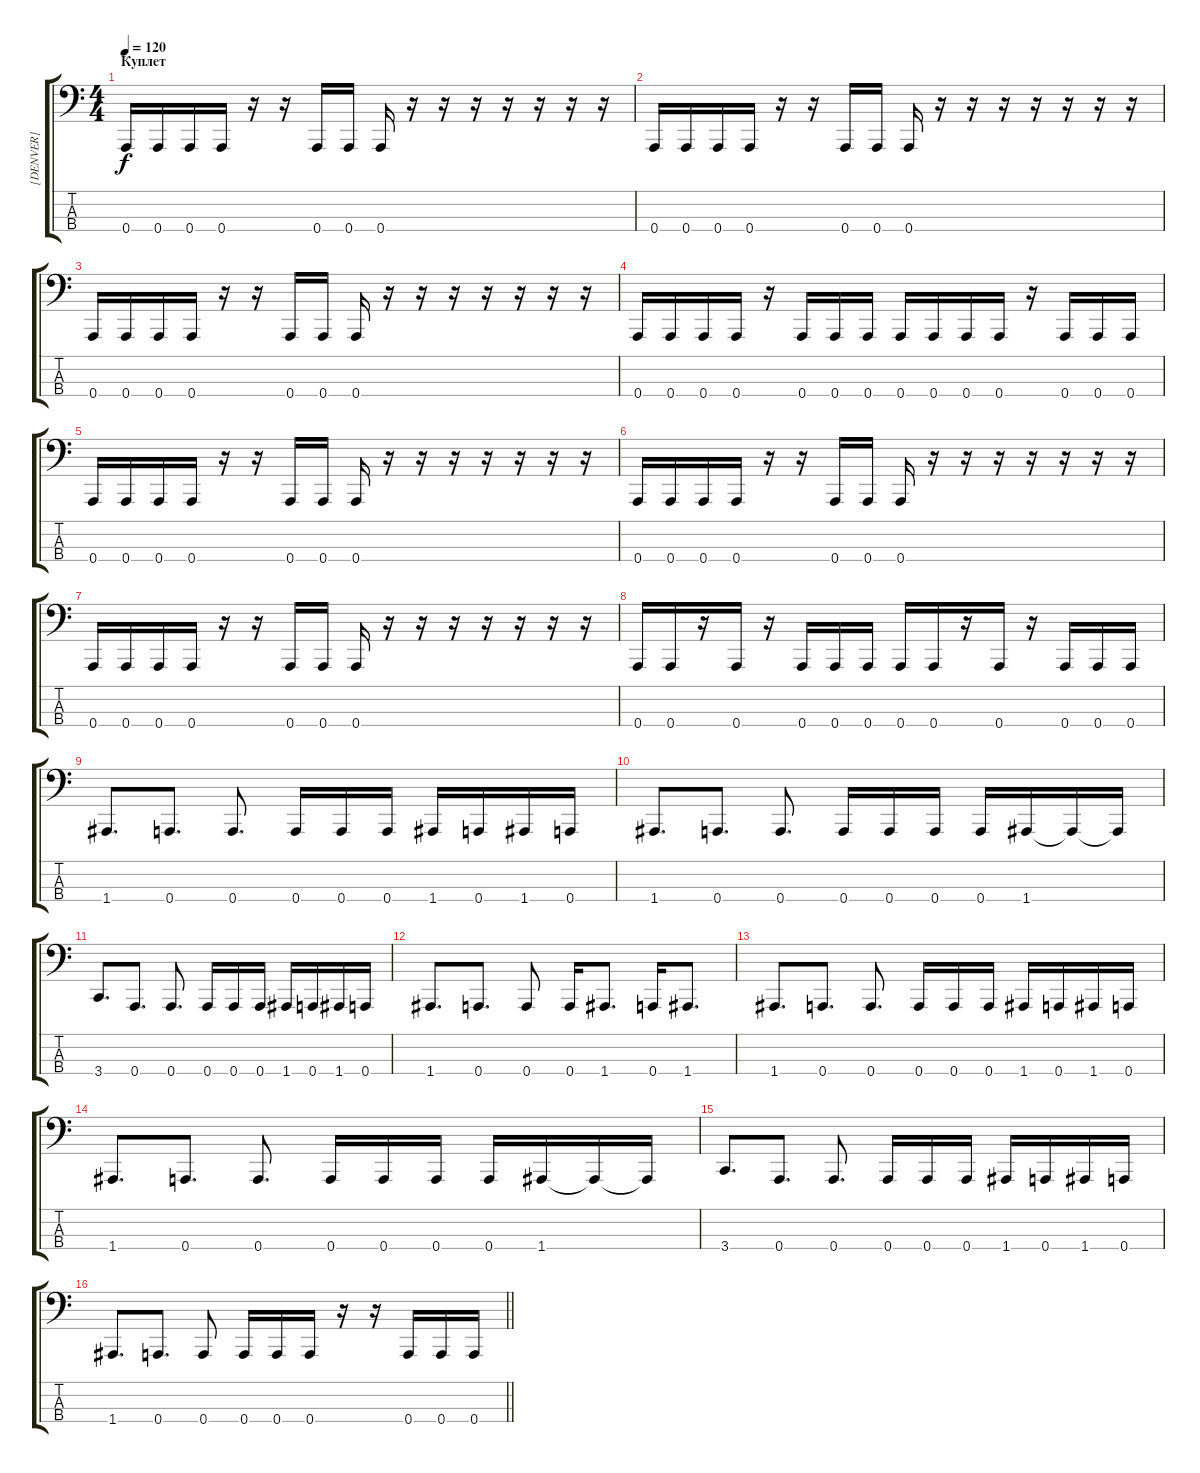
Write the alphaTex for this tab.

\track ("[DENVER]" "[DENVER]") {instrument electricbassfinger}
\staff {score tabs}
\tuning (D2 A1 E1 A0) {hide}
\ts (4 4)
\section ("" "Куплет")
\tempo 120
\clef f4
\ks c
0.4.16{dy f} 0.4.16 0.4.16 0.4.16 r.16 r.16 0.4.16 0.4.16 0.4.16 r.16 r.16 r.16 r.16 r.16 r.16 r.16 |
0.4.16 0.4.16 0.4.16 0.4.16 r.16 r.16 0.4.16 0.4.16 0.4.16 r.16 r.16 r.16 r.16 r.16 r.16 r.16 |
0.4.16 0.4.16 0.4.16 0.4.16 r.16 r.16 0.4.16 0.4.16 0.4.16 r.16 r.16 r.16 r.16 r.16 r.16 r.16 |
0.4.16 0.4.16 0.4.16 0.4.16 r.16 0.4.16 0.4.16 0.4.16 0.4.16 0.4.16 0.4.16 0.4.16 r.16 0.4.16 0.4.16 0.4.16 |
0.4.16 0.4.16 0.4.16 0.4.16 r.16 r.16 0.4.16 0.4.16 0.4.16 r.16 r.16 r.16 r.16 r.16 r.16 r.16 |
0.4.16 0.4.16 0.4.16 0.4.16 r.16 r.16 0.4.16 0.4.16 0.4.16 r.16 r.16 r.16 r.16 r.16 r.16 r.16 |
0.4.16 0.4.16 0.4.16 0.4.16 r.16 r.16 0.4.16 0.4.16 0.4.16 r.16 r.16 r.16 r.16 r.16 r.16 r.16 |
0.4.16 0.4.16 r.16 0.4.16 r.16 0.4.16 0.4.16 0.4.16 0.4.16 0.4.16 r.16 0.4.16 r.16 0.4.16 0.4.16 0.4.16 |
1.4.8{d} 0.4.8{d} 0.4.8{d} 0.4.16 0.4.16 0.4.16 1.4.16 0.4.16 1.4.16 0.4.16 |
1.4.8{d} 0.4.8{d} 0.4.8{d} 0.4.16 0.4.16 0.4.16 0.4.16 1.4.16 1.4{t}.16 1.4{t}.16 |
3.4.8{d} 0.4.8{d} 0.4.8{d} 0.4.16 0.4.16 0.4.16 1.4.16 0.4.16 1.4.16 0.4.16 |
1.4.8{d} 0.4.8{d} 0.4.8 0.4.16 1.4.8{d} 0.4.16 1.4.8{d} |
1.4.8{d} 0.4.8{d} 0.4.8{d} 0.4.16 0.4.16 0.4.16 1.4.16 0.4.16 1.4.16 0.4.16 |
1.4.8{d} 0.4.8{d} 0.4.8{d} 0.4.16 0.4.16 0.4.16 0.4.16 1.4.16 1.4{t}.16 1.4{t}.16 |
3.4.8{d} 0.4.8{d} 0.4.8{d} 0.4.16 0.4.16 0.4.16 1.4.16 0.4.16 1.4.16 0.4.16 |
\barLineRight lightlight
1.4.8{d} 0.4.8{d} 0.4.8 0.4.16 0.4.16 0.4.16 r.16 r.16 0.4.16 0.4.16 0.4.16
